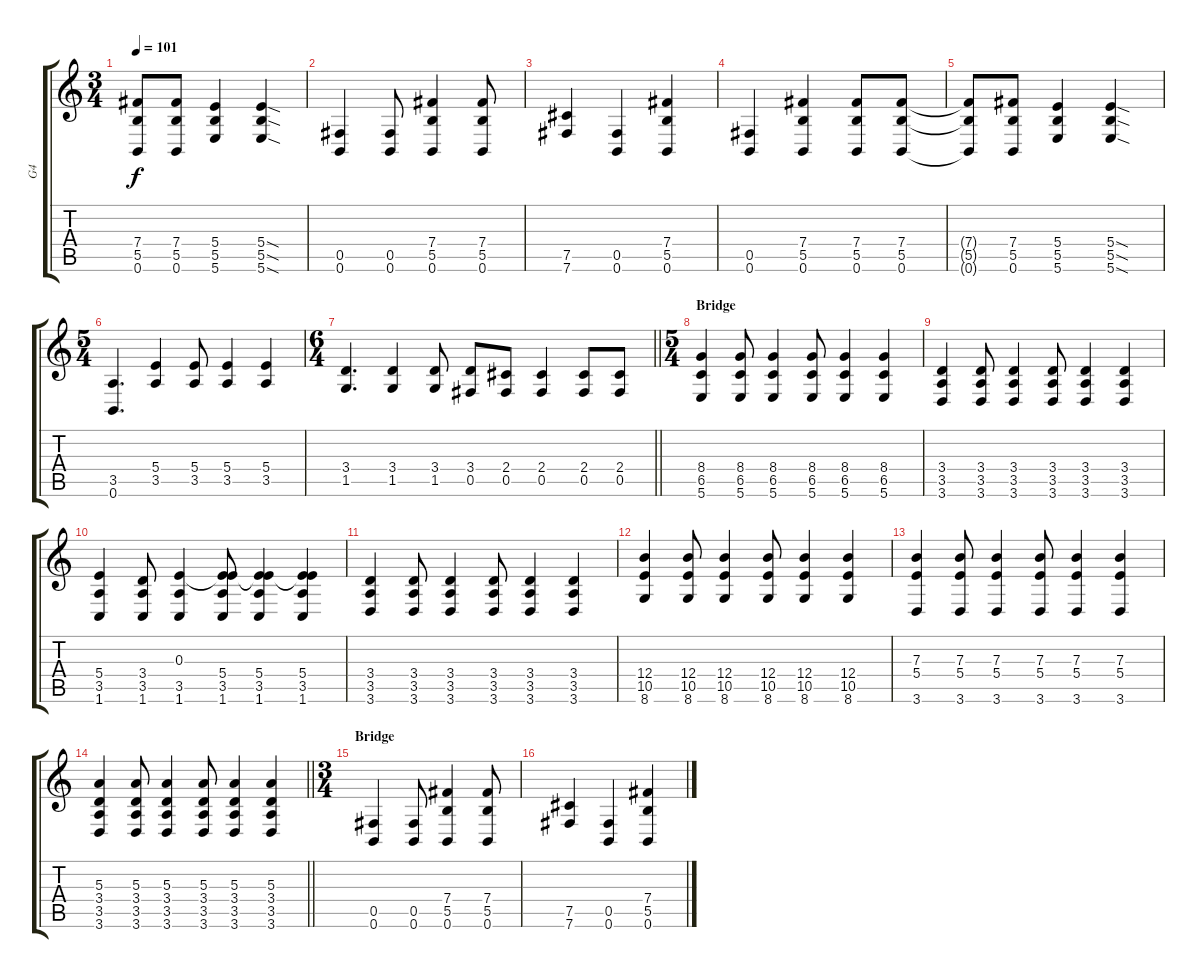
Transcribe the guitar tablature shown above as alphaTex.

\track ("G4" "G4") {instrument distortionguitar}
\staff {score tabs}
\tuning (Db4 Ab3 E3 B2 Gb2 B1) {hide}
\ts (3 4)
\tempo 101
\clef g2
\ks c
(7.4{t} 5.5{t} 0.6{t}).8{dy f} (7.4 5.5 0.6).8 (5.4 5.5 5.6).4 (5.4{sod} 5.5{sod} 5.6{sod}).4 |
(0.5 0.6).4 (0.5 0.6).8 (7.4 5.5 0.6).4 (7.4 5.5 0.6).8 |
(7.5 7.6).4 (0.5 0.6).4 (7.4 5.5 0.6).4 |
(0.5 0.6).4 (7.4 5.5 0.6).4 (7.4 5.5 0.6).8 (7.4 5.5 0.6).8 |
(7.4{t} 5.5{t} 0.6{t}).8 (7.4 5.5 0.6).8 (5.4 5.5 5.6).4 (5.4{sod} 5.5{sod} 5.6{sod}).4 |
\ts (5 4)
(3.5 0.6).4{d} (5.4 3.5).4 (5.4 3.5).8 (5.4 3.5).4 (5.4 3.5).4 |
\ts (6 4)
\barLineRight lightlight
(3.4 1.5).4{d} (3.4 1.5).4 (3.4 1.5).8 (3.4 0.5).8 (2.4 0.5).8 (2.4 0.5).4 (2.4 0.5).8 (2.4 0.5).8 |
\ts (5 4)
\section ("" "Bridge")
(8.4 6.5 5.6).4 (8.4 6.5 5.6).8 (8.4 6.5 5.6).4 (8.4 6.5 5.6).8 (8.4 6.5 5.6).4 (8.4 6.5 5.6).4 |
(3.4 3.5 3.6).4 (3.4 3.5 3.6).8 (3.4 3.5 3.6).4 (3.4 3.5 3.6).8 (3.4 3.5 3.6).4 (3.4 3.5 3.6).4 |
(5.4 3.5 1.6).4 (3.4 3.5 1.6).8 (0.3 3.5 1.6).4 (0.3{t} 5.4 3.5 1.6).8 (0.3{t} 5.4 3.5 1.6).4 (0.3{t} 5.4 3.5 1.6).4 |
(3.4 3.5 3.6).4 (3.4 3.5 3.6).8 (3.4 3.5 3.6).4 (3.4 3.5 3.6).8 (3.4 3.5 3.6).4 (3.4 3.5 3.6).4 |
(12.4 10.5 8.6).4 (12.4 10.5 8.6).8 (12.4 10.5 8.6).4 (12.4 10.5 8.6).8 (12.4 10.5 8.6).4 (12.4 10.5 8.6).4 |
(7.3 5.4 3.6).4 (7.3 5.4 3.6).8 (7.3 5.4 3.6).4 (7.3 5.4 3.6).8 (7.3 5.4 3.6).4 (7.3 5.4 3.6).4 |
\barLineRight lightlight
(5.3 3.4 3.5 3.6).4 (5.3 3.4 3.5 3.6).8 (5.3 3.4 3.5 3.6).4 (5.3 3.4 3.5 3.6).8 (5.3 3.4 3.5 3.6).4 (5.3 3.4 3.5 3.6).4 |
\ts (3 4)
\section ("" "Bridge")
(0.5 0.6).4 (0.5 0.6).8 (7.4 5.5 0.6).4 (7.4 5.5 0.6).8 |
(7.5 7.6).4 (0.5 0.6).4 (7.4 5.5 0.6).4
